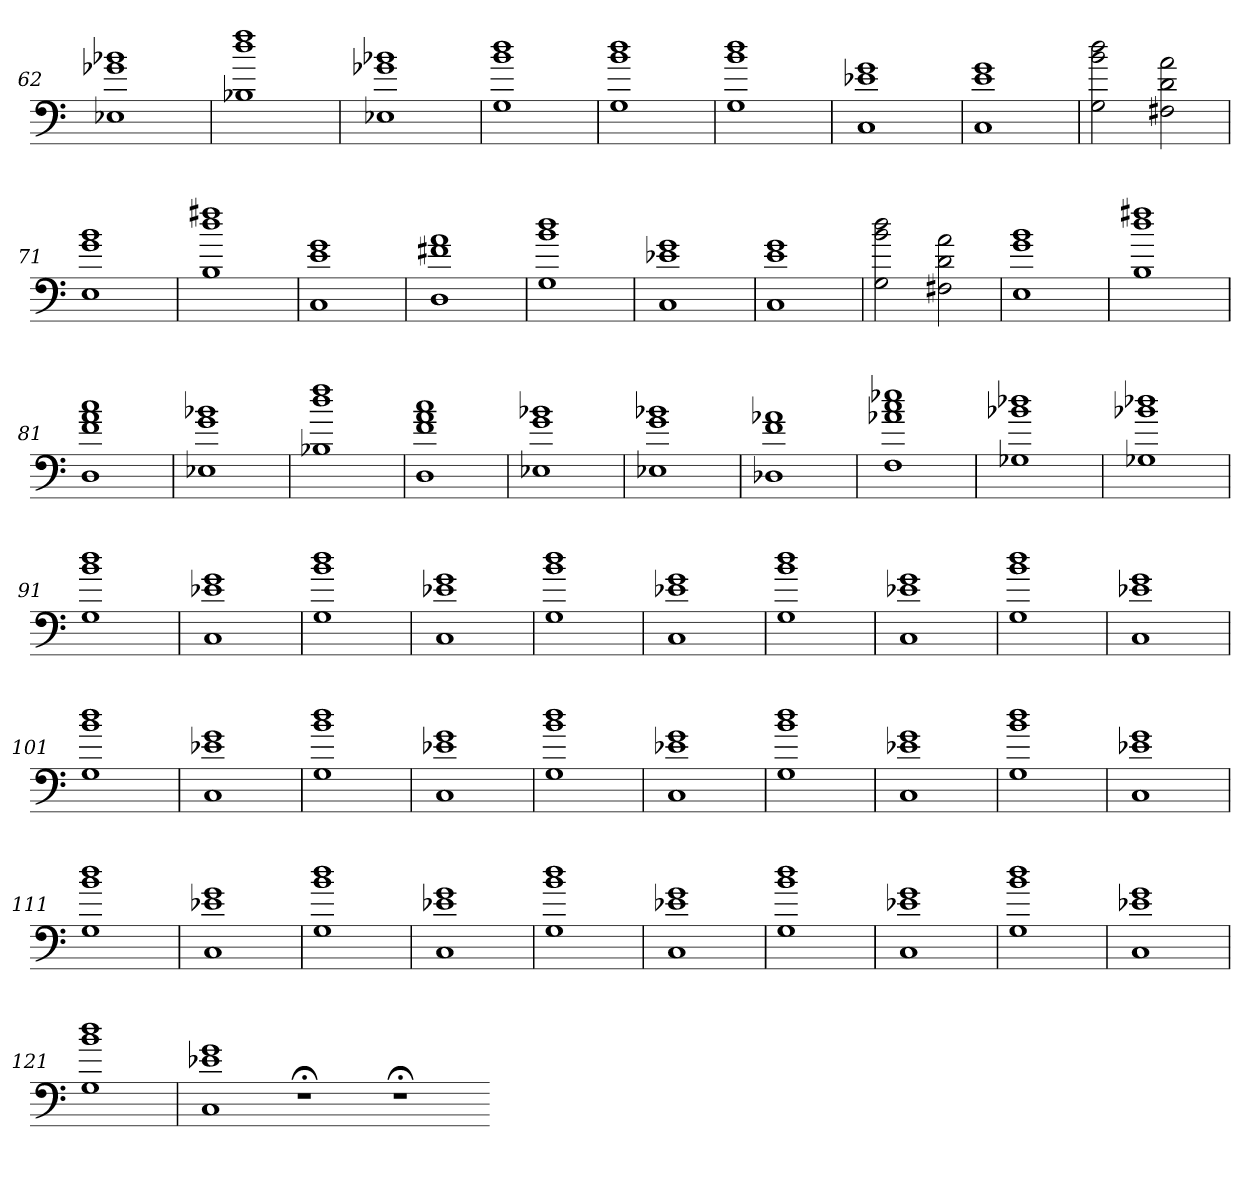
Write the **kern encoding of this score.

**kern
*part1
*staff1
=62
1E-X 1g-X 1b-X
=63
1B-X 1dd 1ff
=64
1E-X 1g-X 1b-X
=65
1G 1b 1dd
=66
1G 1b 1dd
=67
1G 1b 1dd
=68
1C 1e-X 1g
=69
1C 1e 1g
=70
2G 2b 2dd
2F#X 2d 2a
=71
1E 1g 1b
=72
1B 1dd 1ff#X
=73
1C 1e 1g
=74
1D 1f#X 1a
=75
1G 1b 1dd
=76
1C 1e-X 1g
=77
1C 1e 1g
=78
2G 2b 2dd
2F#X 2d 2a
=79
1E 1g 1b
=80
1B 1dd 1ff#X
=81
1D 1f 1a 1cc
=82
1E-X 1g 1b-X
=83
1B-X 1dd 1ff
=84
1D 1f 1a 1cc
=85
1E-X 1g 1b-X
=86
1E-X 1g 1b-X
=87
1D-X 1f 1a-X
=88
1F 1a-X 1cc 1ee-X
=89
1G-X 1b-X 1dd-X
=90
1G-X 1b-X 1dd-X
=91
1G 1b 1dd
=92
1C 1e-X 1g
=93
1G 1b 1dd
=94
1C 1e-X 1g
=95
1G 1b 1dd
=96
1C 1e-X 1g
=97
1G 1b 1dd
=98
1C 1e-X 1g
=99
1G 1b 1dd
=100
1C 1e-X 1g
=101
1G 1b 1dd
=102
1C 1e-X 1g
=103
1G 1b 1dd
=104
1C 1e-X 1g
=105
1G 1b 1dd
=106
1C 1e-X 1g
=107
1G 1b 1dd
=108
1C 1e-X 1g
=109
1G 1b 1dd
=110
1C 1e-X 1g
=111
1G 1b 1dd
=112
1C 1e-X 1g
=113
1G 1b 1dd
=114
1C 1e-X 1g
=115
1G 1b 1dd
=116
1C 1e-X 1g
=117
1G 1b 1dd
=118
1C 1e-X 1g
=119
1G 1b 1dd
=120
1C 1e-X 1g
=121
1G 1b 1dd
=122
1C 1e-X 1g
1r;<
1r;<
=-
*-
